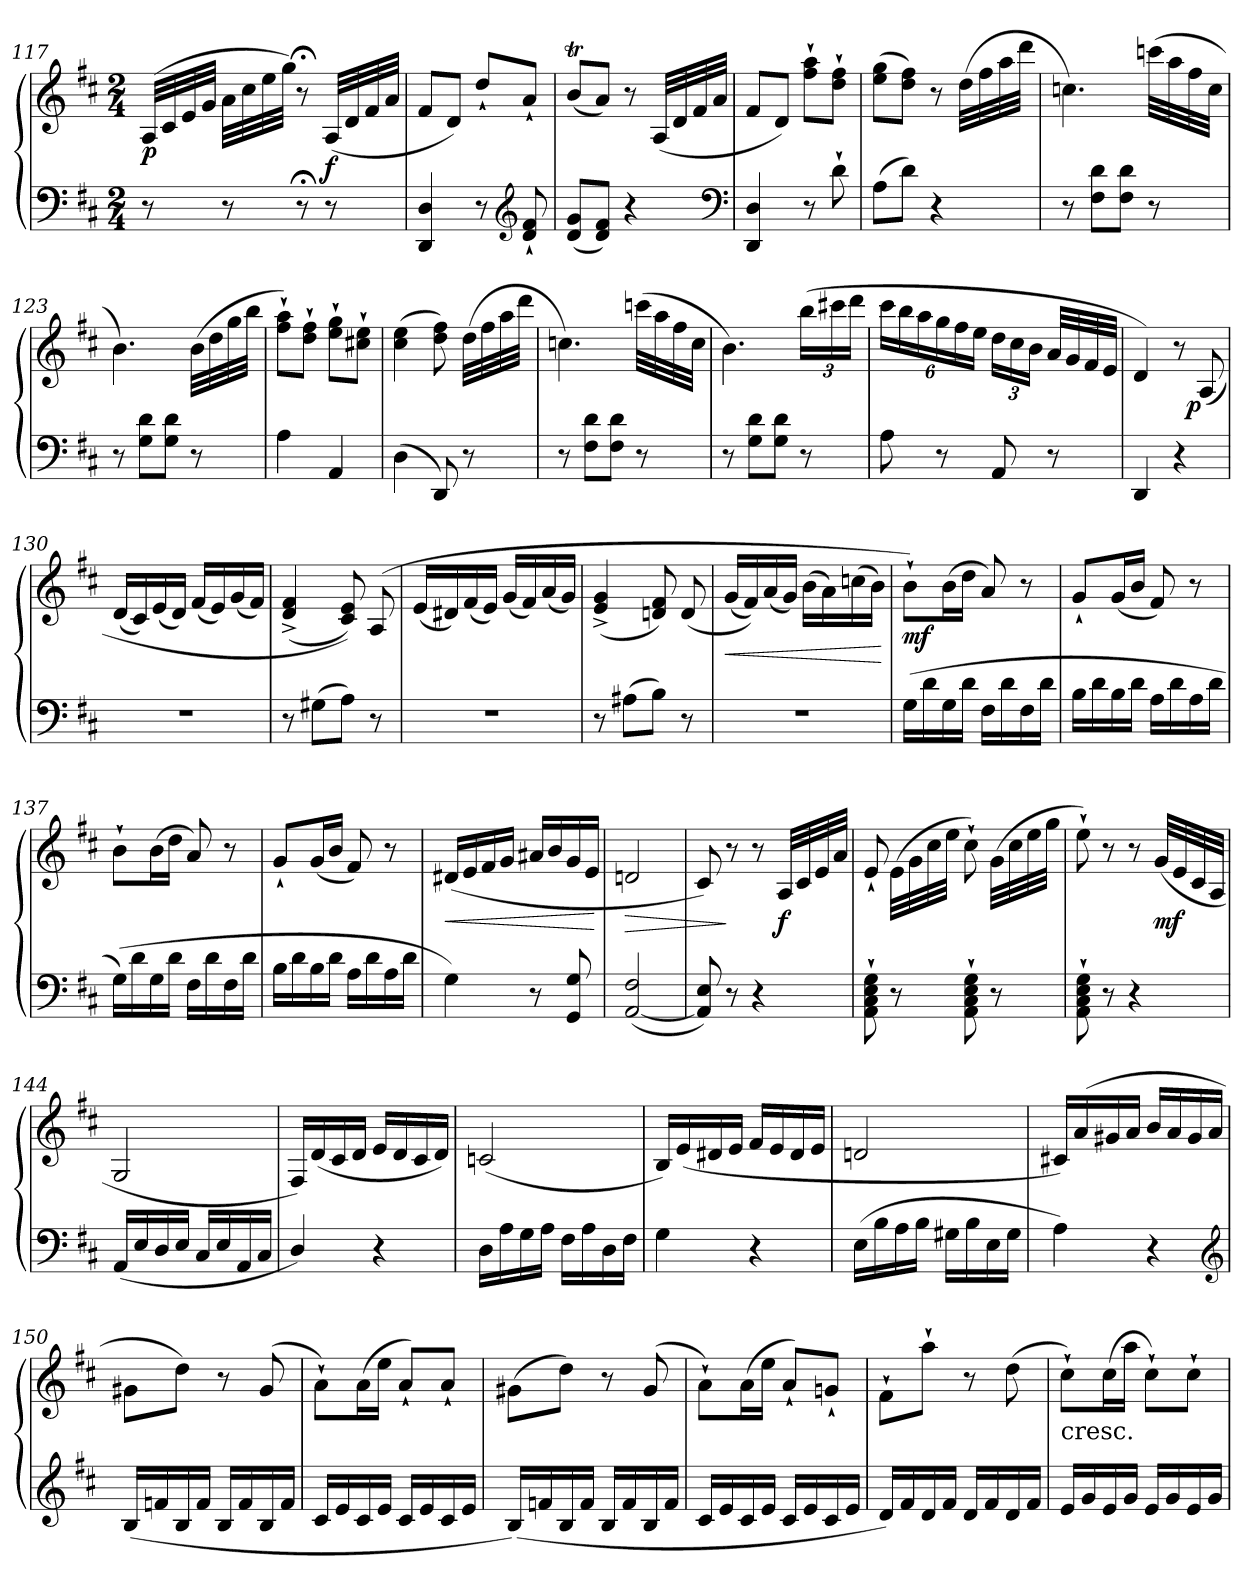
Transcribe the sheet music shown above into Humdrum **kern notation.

**kern	**kern	**dynam
*part1	*part1	*part1
*staff2	*staff1	*staff1/2
*clefF4	*clefG2	*
*k[f#c#]	*k[f#c#]	*
*D:	*D:	*
*M2/4	*M2/4	*
=117	=117	=117
8r	(32A/LLL	p
.	32c#/	.
.	32e/	.
.	32g/JJJ	.
8r	32aLLL	.
.	32cc#	.
.	32ee	.
.	32ggJJJ)	.
8r;<	8r;<	.
8r	(32ALLL	f
.	32d	.
.	32f#	.
.	32aJJJ	.
=118	=118	=118
4DD 4D	8f#L	.
.	8dJ)	.
8r	8dd`/L	.
*clefG2	*	*
8d` 8f#`	8a`/J	.
=119	=119	=119
(>8d 8gL	(8bTL	.
8d 8f#J)	8aJ)	.
4r	8r	.
.	(32ALLL	.
.	32d	.
.	32f#	.
.	32aJJJ	.
*clefF4	*	*
=120	=120	=120
4DD 4D	8f#L	.
.	8dJ)	.
8r	8ff#` 8aa`L	.
8d`	8dd` 8ff#`J	.
=121	=121	=121
(8AL	(8ee 8ggL	.
8dJ)	8dd 8ff#J)	.
4r	8r	.
.	(32ddLLL	.
.	32ff#	.
.	32aa	.
.	32dddJJJ	.
!!LO:LB:g=z
=122	=122	=122
8r	4.ccn)	.
8F# 8dL	.	.
8F# 8dJ	.	.
8r	(32cccnLLL	.
.	32aa	.
.	32ff#	.
.	32ccJJJ	.
=123	=123	=123
8r	4.b)	.
8G 8dL	.	.
8G 8dJ	.	.
8r	(32bLLL	.
.	32dd	.
.	32gg	.
.	32bbJJJ	.
=124	=124	=124
4A	8ff#` 8aa`L)	.
.	8dd` 8ff#`J	.
4AA	8ee` 8gg`L	.
.	8cc#X` 8ee`J	.
=125	=125	=125
(4D	(4cc# 4ee	.
8DD)	8dd 8ff#)	.
8r	(32ddLLL	.
.	32ff#	.
.	32aa	.
.	32dddJJJ	.
=126	=126	=126
8r	4.ccn)	.
8F# 8dL	.	.
8F# 8dJ	.	.
8r	(32cccnLLL	.
.	32aa	.
.	32ff#	.
.	32ccJJJ	.
=127	=127	=127
8r	4.b)	.
8G 8dL	.	.
8G 8dJ	.	.
*	*Xbrackettup	*
8r	(24bbLL	.
.	24ccc#X	.
.	24dddJJ	.
!!LO:LB:g=z
=128	=128	=128
8A	24ccc#LL	.
.	24bb	.
.	24aa	.
8r	24gg	.
.	24ff#	.
.	24eeJJ	.
8AA	24ddLL	.
.	24cc#	.
.	24bJJ	.
8r	32aLLL	.
.	32g	.
.	32f#	.
.	32eJJJ	.
=129	=129	=129
4DD	4d)	.
4r	8r	.
!	!	!LO:DY:rj
.	(>8A	p
=130	=130	=130
2r	(16dLL	.
.	16c#)	.
.	(16e	.
.	16dJJ)	.
.	(16f#LL	.
.	16e)	.
.	(16g	.
.	16f#JJ)	.
=131	=131	=131
8r	(4d^ 4f#^	.
(8G#XL	.	.
8AJ)	8c# 8e))	.
8r	(>8A	.
=132	=132	=132
2r	(16eLL	.
.	16d#X)	.
.	(16f#	.
.	16eJJ)	.
.	(16gLL	.
.	16f#)	.
.	(16a	.
.	16gJJ)	.
=133	=133	=133
8r	(4e^ 4g^	.
(8A#XL	.	.
8BJ)	8dn 8f#)	.
8r	(>8d	.
!!LO:LB:g=z
=134	=134	=134
2r	(16gLL	<
.	16f#))	.
.	(16a	.
.	16gJJ)	.
.	(16bLL	.
.	16a)	.
.	(16ccn	.
.	16bJJ)	.
.	.	[
=135	=135	=135
(16GLL	8b`L)	mf
16d	.	.
16G	(16bL	.
16dJJ	16ddJJ	.
16F#LL	8a)	.
16d	.	.
16F#	8r	.
16dJJ	.	.
=136	=136	=136
16BLL	8g`L	.
16d	.	.
16B	(16gL	.
16dJJ	16bJJ	.
16ALL	8f#)	.
16d	.	.
16A	8r	.
16dJJ	.	.
=137	=137	=137
(16GLL)	8b`L	.
16d	.	.
16G	(16bL	.
16dJJ	16ddJJ	.
16F#LL	8a)	.
16d	.	.
16F#	8r	.
16dJJ	.	.
=138	=138	=138
16BLL	8g`L	.
16d	.	.
16B	(16gL	.
16dJJ	16bJJ	.
16ALL	8f#)	.
16d	.	.
16A	8r	.
16dJJ	.	.
=139	=139	=139
4G)	(16d#XLL	<
.	16e	.
.	16f#	.
.	16gJJ	.
8r	16a#XLL	.
.	16b	.
8GG 8G	16g	.
.	16eJJ	.
.	.	[
!!LO:LB:g=z
=140	=140	=140
(>[2AA 2F#	2dn	>
=141	=141	=141
8AA] 8E)	8c#)	.
8r	8r	]
4r	8r	.
.	32ALLL	f
.	32c#	.
.	32e	.
.	32aJJJ	.
=142	=142	=142
8AA` 8C#` 8E` 8G`	8e`	.
8r	(32e\LLL	.
.	32g\	.
.	32cc#\	.
.	32ee\JJJ	.
8AA` 8C#` 8E` 8G`	8cc#`)	.
8r	(32gLLL	.
.	32cc#	.
.	32ee	.
.	32ggJJJ	.
=143	=143	=143
8AA` 8C#` 8E` 8G`	8ee`)	.
8r	8r	.
4r	8r	.
.	(32gLLL	mf
.	32e	.
.	32c#	.
.	32AJJJ	.
=144	=144	=144
(16AALL	2G	.
16E	.	.
16D	.	.
16EJJ	.	.
16C#LL	.	.
16E	.	.
16AA	.	.
16C#JJ	.	.
=145	=145	=145
4D/)	16F#LL)	.
.	(16d	.
.	16c#	.
.	16dJJ	.
4r	16eLL	.
.	16d	.
.	16c#	.
.	16dJJ)	.
!!LO:LB:g=z
=146	=146	=146
16DLL	(2cn	.
16A	.	.
16G	.	.
16AJJ	.	.
16F#LL	.	.
16A	.	.
16D	.	.
16F#JJ	.	.
=147	=147	=147
4G	16BLL)	.
.	(16e	.
.	16d#X	.
.	16eJJ	.
4r	16f#LL	.
.	16e	.
.	16d#	.
.	16eJJ	.
=148	=148	=148
(16ELL	2dn	.
16B	.	.
16A	.	.
16BJJ	.	.
16G#XLL	.	.
16B	.	.
16E	.	.
16G#JJ	.	.
=149	=149	=149
4A)	16c#XLL)	.
.	(16a	.
.	16g#X	.
.	16aJJ	.
4r	16bLL	.
.	16a	.
.	16g#	.
.	16aJJ	.
*clefG2	*	*
=150	=150	=150
(16BLL	8g#XL	.
16fn	.	.
16B	8ddJ)	.
16fJJ	.	.
16BLL	8r	.
16f	.	.
16B	(8g#	.
16fJJ	.	.
=151	=151	=151
16c#LL	8a`L)	.
16e	.	.
16c#	(16aL	.
16eJJ	16eeJJ	.
16c#LL	8a`L)	.
16e	.	.
16c#	8a`J	.
16eJJ	.	.
!!LO:LB:g=z
=152	=152	=152
(16BLL)	(8g#XL	.
16fn	.	.
16B	8ddJ)	.
16fJJ	.	.
16BLL	8r	.
16f	.	.
16B	(8g#	.
16fJJ	.	.
=153	=153	=153
16c#LL	8a`L)	.
16e	.	.
16c#	(16aL	.
16eJJ	16eeJJ	.
16c#LL	8a`L)	.
16e	.	.
16c#	8gn`J	.
16eJJ	.	.
=154	=154	=154
16dLL)	8f#`L	.
16f#	.	.
16d	8aa`J	.
16f#JJ	.	.
16dLL	8r	.
16f#	.	.
16d	(8dd	.
16f#JJ	.	.
=155	=155	=155
!	!LO:TX:c:t=cresc.	!
16eLL	8cc#`L)	.
16g	.	.
16e	(16cc#L	.
16gJJ	16aaJJ	.
16eLL	8cc#`L)	.
16g	.	.
16e	8cc#`J	.
16gJJ	.	.
=	=	=
*-	*-	*-
